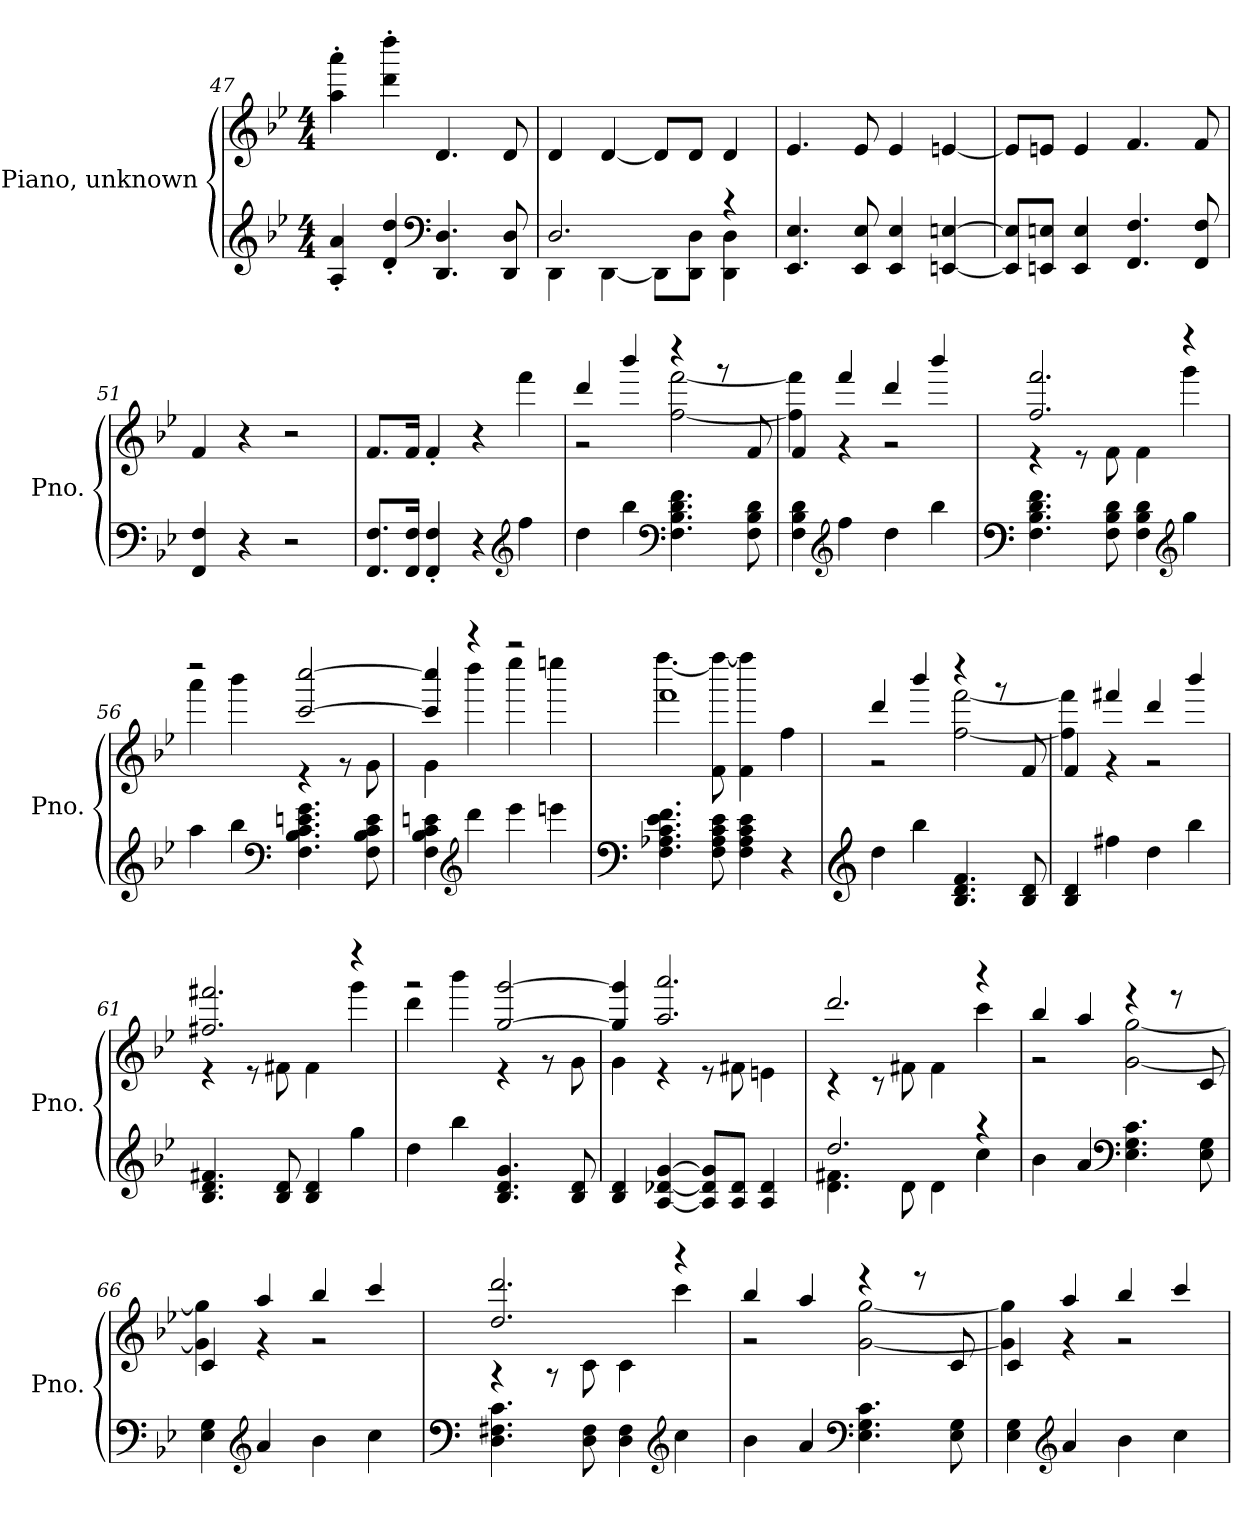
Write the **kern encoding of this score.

**kern	**kern
*part1	*part1
*staff2	*staff1
*I"Piano, unknown	*
*I'Pno.	*
*clefG2	*clefG2
*k[b-e-]	*k[b-e-]
*M4/4	*M4/4
=47	=47
4A/' 4a/'	4aa\' 4aaa\'
4d/' 4dd/'	4ddd\' 4dddd\'
*clefF4	*
4.DD/ 4.D/	4.d/
8DD/ 8D/	8d/
=48	=48
*^	*
2.D/	4DD\	4d/
.	[4DD\	[4d/
.	8DD\L]	8d/L]
.	8DD\ 8D\J	8d/J
4r	4DD\ 4D\	4d/
*v	*v	*
=49	=49
4.EE-/ 4.E-/	4.e-/
8EE-/ 8E-/	8e-/
4EE-/ 4E-/	4e-/
[4EEn/ [4En/	[4en/
!!LO:LB:g=z
=50	=50
8EE/] 8E/]L	8e/L]
8EEn/ 8En/J	8en/J
4EE/ 4E/	4e/
4.FF/ 4.F/	4.f/
8FF/ 8F/	8f/
=51	=51
4FF/ 4F/	4f/
4r	4r
2r	2r
=52	=52
8.FF/ 8.F/L	8.f/L
16FF/ 16F/Jk	16f/Jk
4FF/' 4F/'	4f'/
4r	4r
*clefG2	*
4ff\	4fff\
=53	=53
*	*^
4dd\	4ddd/	2r
4bb-\	4bbb-/	.
*clefF4	*	*
4.F\ 4.B-\ 4.d\ 4.f\	4r	[2ff\ [2fff\
.	8r	.
8F\ 8B-\ 8d\	8f/	.
=54	=54	=54
4F\ 4B-\ 4d\	4f/	4ff\] 4fff\]
*clefG2	*	*
4ff\	4fff/	4r
4dd\	4ddd/	2r
4bb-\	4bbb-/	.
!!LO:LB:g=z	!!
=55	=55	=55
*clefF4	*	*
4.F\ 4.B-\ 4.d\ 4.f\	2.ff/ 2.fff/	4r
.	.	8r
8F\ 8B-\ 8d\	.	8f\
4F\ 4B-\ 4d\	.	4f\
*clefG2	*	*
4gg\	4r	4ggg\
=56	=56	=56
4aa\	2r	4aaa\
4bb-\	.	4bbb-\
*clefF4	*	*
4.F\ 4.B-\ 4.c\ 4.en\ 4.g\	[2ccc/ [2cccc/	4r
.	.	8r
8F\ 8B-\ 8c\ 8e\	.	8g\
=57	=57	=57
4F\ 4B-\ 4c\ 4en\	4ccc/] 4cccc/]	4g\
*clefG2	*	*
4ddd\	4r	4dddd\
4eee-\	2r	4eeee-\
4eeen\	.	4eeeen\
=58	=58	=58
*clefF4	*	*
4.F\ 4.A-X\ 4.c\ 4.e-\ 4.f\	1fff	[4.ffff\
8F\ 8A-\ 8c\ 8e-\	.	8f\ 8ffff\_
4F\ 4A-\ 4c\ 4e-\	.	4f\ 4ffff\]
4r	.	4ff\
=59	=59	=59
*clefG2	*	*
4dd\	4ddd/	2r
4bb-\	4bbb-/	.
4.B-/ 4.d/ 4.f/	4r	[2ff\ [2fff\
.	8r	.
8B-/ 8d/	8f/	.
!!LO:LB:g=z	!!
=60	=60	=60
4B-/ 4d/	4f/	4ff\] 4fff\]
4ff#X\	4fff#X/	4r
4dd\	4ddd/	2r
4bb-\	4bbb-/	.
=61	=61	=61
4.B-/ 4.d/ 4.f#X/	2.ff#X/ 2.fff#X/	4r
.	.	8r
8B-/ 8d/	.	8f#X\
4B-/ 4d/	.	4f#\
4gg\	4r	4ggg\
=62	=62	=62
4dd\	2r	4ddd\
4bb-\	.	4bbb-\
4.B-/ 4.d/ 4.g/	[2gg/ [2ggg/	4r
.	.	8r
8B-/ 8d/	.	8g\
=63	=63	=63
4B-/ 4d/	4gg/] 4ggg/]	4g\
[4A/ [4d-X/ [4g/	2.aa/ 2.aaa/	4r
8A/] 8d-/] 8g/]L	.	8r
8A/ 8d-/J	.	8f#X\
4A/ 4d-/	.	4en\
=64	=64	=64
*^	*	*
2.dd/	4.d\ 4.f#X\	2.ddd/	4r
.	.	.	8r
.	8d\	.	8f#X\
.	4d\	.	4f#\
4r	4cc\	4r	4ccc\
*v	*v	*	*
!!LO:PB:g=z	!!
=65	=65	=65
4b-\	4bb-/	2r
4a/	4aa/	.
*clefF4	*	*
4.E-\ 4.G\ 4.c\	4r	[2g\ [2gg\
.	8r	.
8E-\ 8G\	8c/	.
=66	=66	=66
4E-\ 4G\	4c/	4g\] 4gg\]
*clefG2	*	*
4a/	4aa/	4r
4b-\	4bb-/	2r
4cc\	4ccc/	.
=67	=67	=67
*clefF4	*	*
4.D\ 4.F#X\ 4.c\	2.dd/ 2.ddd/	4r
.	.	8r
8D\ 8F#\	.	8c\
4D\ 4F#\	.	4c\
*clefG2	*	*
4cc\	4r	4ccc\
=68	=68	=68
4b-\	4bb-/	2r
4a/	4aa/	.
*clefF4	*	*
4.E-\ 4.G\ 4.c\	4r	[2g\ [2gg\
.	8r	.
8E-\ 8G\	8c/	.
=69	=69	=69
4E-\ 4G\	4c/	4g\] 4gg\]
*clefG2	*	*
4a/	4aa/	4r
4b-\	4bb-/	2r
4cc\	4ccc/	.
*	*v	*v
=	=
*-	*-
